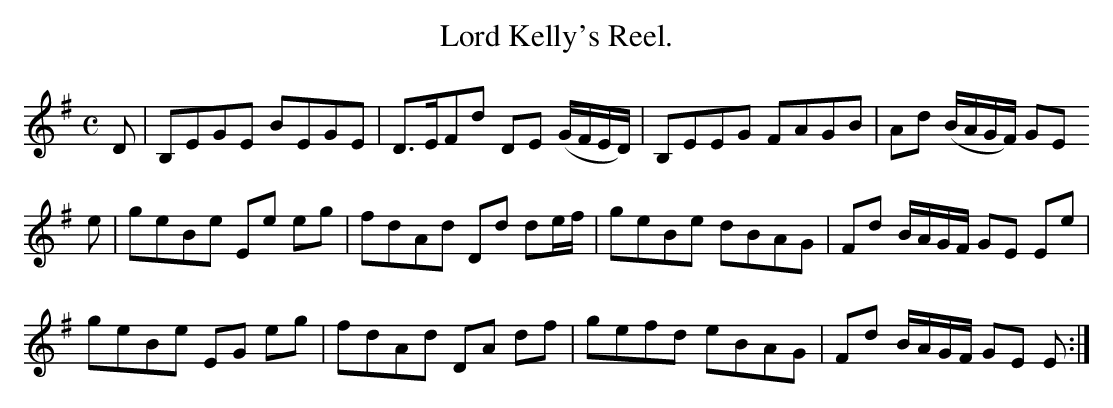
X:1
T:Lord Kelly's Reel.
M:C
L:1/8
K:EMin
D|B,EGE BEGE |D>EFd DE (G/F/E/D/)|B,EEG FAGB|Ad (B/A/G/F/) GE
E::
e|geBe  Ee eg|fdAd  Dd  de/f/    |geBe  dBAG|Fd  B/A/G/F/  GE Ee|
  geBe  EG eg|fdAd  DA  df       |gefd  eBAG|Fd  B/A/G/F/  GE E:|
